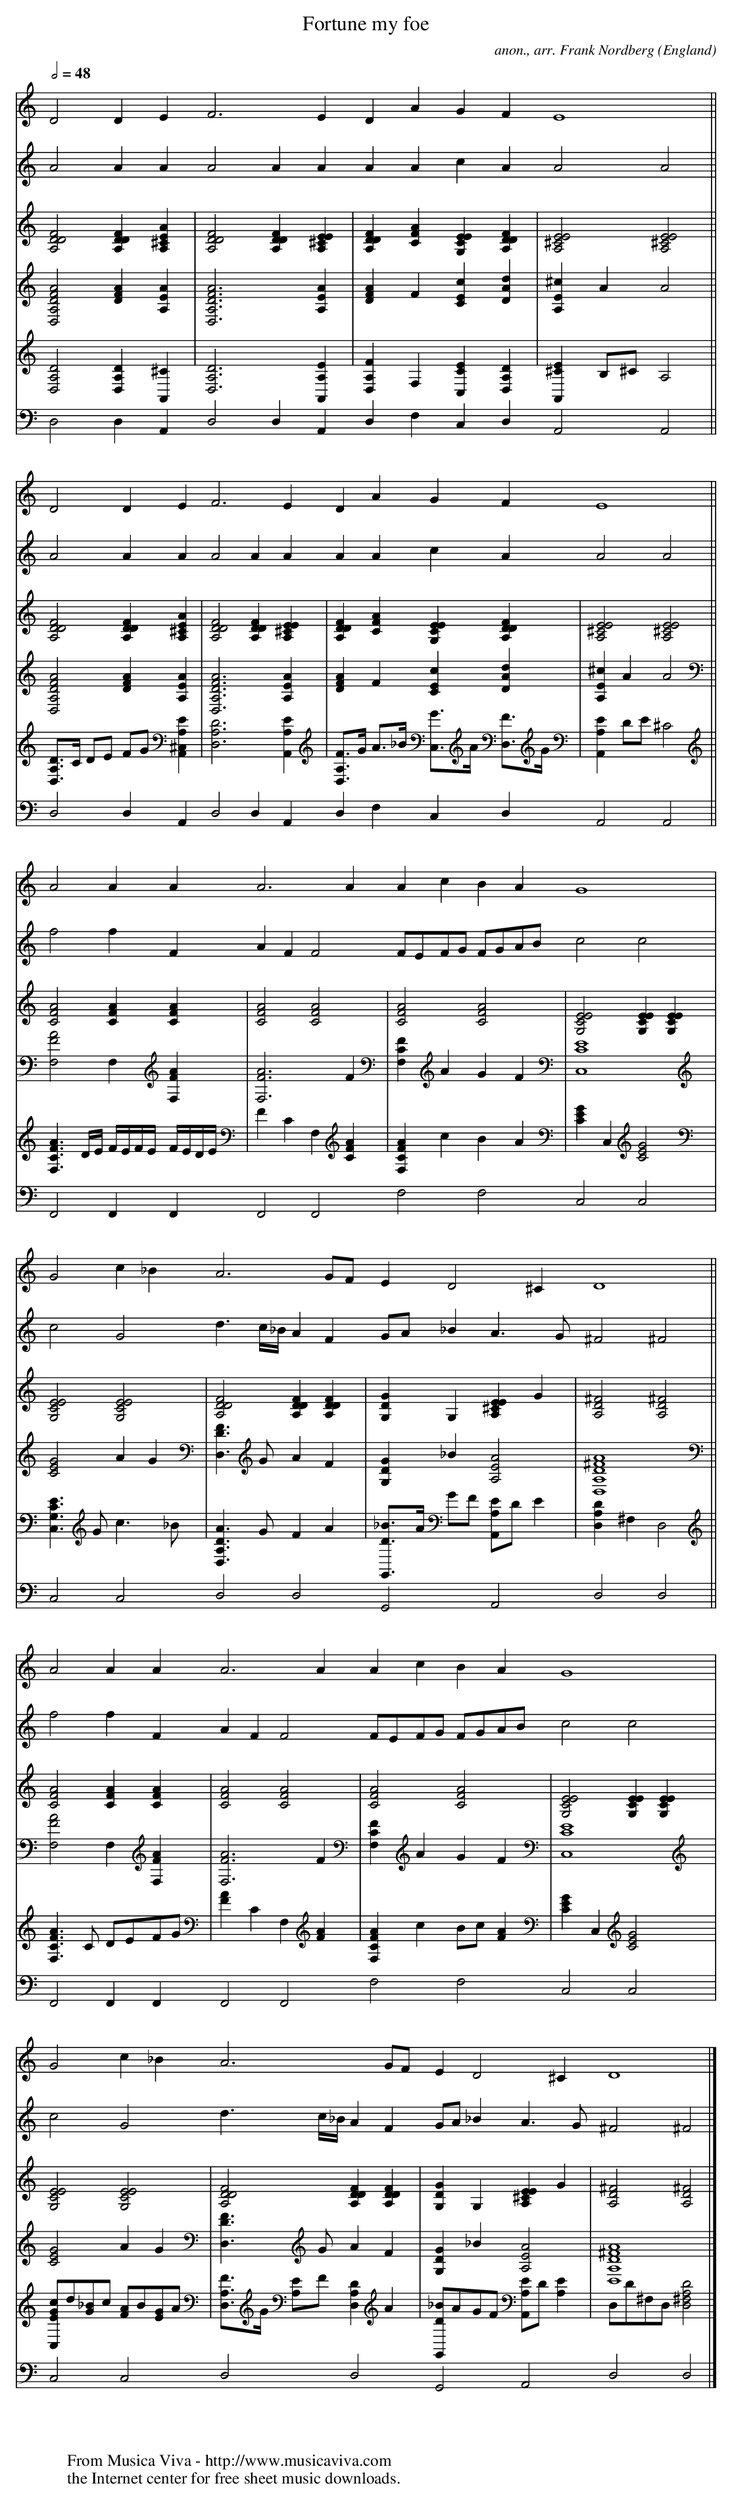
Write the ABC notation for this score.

X:1
T:Fortune my foe
C:anon., arr. Frank Nordberg
O:England
V:1 Program 1 110 %Treble viol (Fiddle)
V:2 Program 2 74 %Recorder
V:3 Program 3 6 %Cittern (Harpsichord)
V:4 Program 4 25 %Bandora (Acoustic Steel Guitar)
V:5 Program 5 24 %Lute (Acoustic Nylon Guitar)
V:6 Program 6 43 bass %Bass viol (Contrabass)
M:none
L:1/8
Q:1/2=48
K:Ddor
V:1
D4 D2 E2 F6 E2 D2 A2 G2 F2 E8||
V:2
A4 A2 A2 A4 A2 A2 A2 A2 c2 A2 A4 A4||
V:3
[F4D4D4A,4] [F2D2D2A,2] [A2E2^C2A,2]|[F4D4D4A,4] [F2D2D2A,2] [E2E2^C2A,2]|[F2D2D2A,2] [A2F2C2] [E2E2C2G,2] [F2D2D2A,2]|[E4E4^C4A,4] [E4E4^C4A,4]||
V:4
[A4F4D4A,4D,4] [A2F2D2] [A2E2A,2]|[A6F6D6A,6D,6] [A2E2A,2]|\
[A2F2D2] F2 [c2E2C2] [d2A2D2]|[^c2E2A,2] A2 A4||
V:5
[D4A,4D,4] [D2A,2D,2] [^C2A,,2]|[D6A,6D,6] [E2A,2A,,2]|\
[F2A,2D,2] F,2 [E2C2C,2] [D2A,2D,2]|[E2^C2A,,2] B,^C [A,4]||
V:6
D,4 D,2 A,,2 D,4 D,2 A,,2 D,2 F,2 C,2 D,2 A,,4 A,,4||
V:1
D4 D2 E2 F6 E2 D2 A2 G2 F2 E8||
V:2
A4 A2 A2 A4 A2 A2 A2 A2 c2 A2 A4 A4||
V:3
[F4D4D4A,4] [F2D2D2A,2] [A2E2^C2A,2]|[F4D4D4A,4] [F2D2D2A,2] [E2E2^C2A,2]|\
[F2D2D2A,2] [A2F2C2] [E2E2C2G,2] [F2D2D2A,2]|[E4E4^C4A,4] [E4E4^C4A,4]||
V:4
[A4F4D4A,4D,4] [A2F2D2] [A2E2A,2]|[A6F6D6A,6D,6] [A2E2A,2]|\
[A2F2D2] F2 [c2E2C2] [d2A2D2]|[^c2E2A,2] A2 A4||
V:5
[D3/2A,3/2D,3/2]C/ DE FG [E2A,2^C,2A,,2]|[D6A,6D,6] [E2A,2A,,2]|\
[F3/2A,3/2D,3/2]G/ A3/2_B/ [G3/2C,3/2]A/ [F3/2D,3/2]G/|[E2A,2A,,2] DE ^C4||
V:6
D,4 D,2 A,,2 D,4 D,2 A,,2 D,2 F,2 C,2 D,2 A,,4 A,,4||
V:1
A4 A2 A2 A6 A2 A2 c2 B2 A2 G8|
V:2
f4 f2 F2 A2 F2 F4 FEFG FGAB c4 c4|
V:3
[A4F4C4] [A2F2C2] [A2F2C2]|[A4F4C4] [A4F4C4]|[A4F4C4] [A4F4C4]|\
[E4E4C4G,4] [E2E2C2G,2] [E2E2C2G,2]|
V:4
[A4F4F,4] F,2 [A2F2F,2]|[A6F6F,6] F2|[F2C2F,2] A2 G2 F2|[E8C8C,8]|
V:5
[A3F3C3F,3] D/E/ F/E/F/E/ F/E/D/E/|F2 C2 F,2 [A2F2C2]|\
[A2F2C2F,2] c2 B2 A2|[G2E2C2] C,2 [G4E4C4]|
V:6
F,,4 F,,2 F,,2 F,,4 F,,4 F,4 F,4 C,4 C,4|
V:1
G4 c2 _B2 A6 GF E2 D4 ^C2 D8||
V:2
c4 G4 d3c/_B/ A2 F2 GA _B2 A3G ^F4 ^F4||
V:3
[E4E4C4G,4] [E4E4C4G,4]|[F4D4D4A,4] [F2D2D2A,2] [F2D2D2A,2]|\
[G2D2G,2] [G,2] [E2E2^C2A,2] [G2]|[^F4D4A,4] [^F4D4A,4]||
V:4
[G4E4C4] A2 G2|[F3D3D,3] G A2 F2|[G2D2G,2] _B2 [A4E4A,4]|\
[A8^F8D8A,8D,8]||
V:5
[E3C3G,3C,3]G c3_B|[A3D3A,3D,3] G F2 A2|\
[_B3/2D3/2G,,3/2]A/ GF [EA,A,,]D E2|[D2A,2D,2] ^F,2 D,4||
V:6
C,4 C,4 D,4 D,4 G,,4 A,,4 D,4 D,4||
V:1
A4 A2 A2 A6 A2 A2 c2 B2 A2 G8|
V:2
f4 f2 F2 A2 F2 F4 FEFG FGAB c4 c4|
V:3
[A4F4C4] [A2F2C2] [A2F2C2]|[A4F4C4] [A4F4C4]|\
[A4F4C4] [A4F4C4]|[E4E4C4G,4] [E2E2C2G,2] [E2E2C2G,2]|
V:4
[A4F4F,4] F,2 [A2F2F,2]|[A6F6F,6] F2|[F2C2F,2] A2 G2 F2|[E8C8C,8]|
V:5
[A3F3C3F,3] C DEFG|[A2F2] C2 F,2 [A2F2]|\
[A2F2C2F,2] c2 Bc [A2F2]|[G2E2C2] C,2 [G4E4C4]|
V:6
F,,4 F,,2 F,,2 F,,4 F,,4 F,4 F,4 C,4 C,4|
V:1
G4 c2 _B2 A6 GF E2 D4 ^C2 D8|]
V:2
c4 G4 d3c/_B/ A2 F2 GA _B2 A3G ^F4 ^F4|]
V:3
[E4E4C4G,4] [E4E4C4G,4]|[F4D4D4A,4] [F2D2D2A,2] [F2D2D2A,2]|\
[G2D2G,2] [G,2] [E2E2^C2A,2] [G2]|[^F4D4A,4] [^F4D4A,4]|]
V:4
[G4E4C4] A2 G2|[F3D3D,3] G A2 F2|[G2D2G,2] _B2 [A4E4A,4]|\
[A8^F8D8A,8D,8]|]
V:5
[cGEC,]d[_BG]c [AF]B[GE]A|[F3/2A,3/2D,3/2]G/ [EA,]F [D2A,2D,2] A2|\
[_BDG,,]AGF [EA,A,,]D [E2A,2]|D,D^F,D, [D4A,4^F,4D,4]|]
V:6
C,4 C,4 D,4 D,4 G,,4 A,,4 D,4 D,4|]
W:
W:
W:  From Musica Viva - http://www.musicaviva.com
W:  the Internet center for free sheet music downloads.
